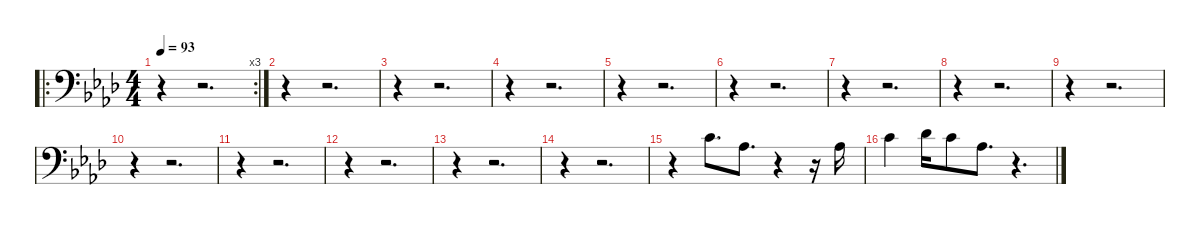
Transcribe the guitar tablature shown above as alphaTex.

\defaultSystemsLayout 4
\hideDynamics
\bracketExtendMode nobrackets
\singleTrackTrackNamePolicy hidden
\multiTrackTrackNamePolicy hidden
\firstSystemTrackNameMode fullname
\firstSystemTrackNameOrientation horizontal
\otherSystemsTrackNameOrientation horizontal
\track ("Vocals - hidden" "bn.") {instrument bassoon}
\staff {score}
\tuning (E4 C4 G3 C3 G2 C2)
\ro
\rc 3
\ts (4 4)
\beaming (8 2 2 2 2)
\tempo 93
\clef f4
\ks ab
r.4{dy f instrument bassoon} r.2{d} |
r.4 r.2{d} |
r.4 r.2{d} |
r.4 r.2{d} |
r.4 r.2{d} |
r.4 r.2{d} |
r.4 r.2{d} |
r.4 r.2{d} |
r.4 r.2{d} |
r.4 r.2{d} |
r.4 r.2{d} |
r.4 r.2{d} |
r.4 r.2{d} |
r.4 r.2{d} |
r.4 0.2{acc forcenatural}.8{d} 1.3{acc b}.8{d} r.4 r.16 1.3{acc b}.16 |
0.2{acc forcenatural}.4 1.2{acc b}.16 0.2{acc forcenatural}.8 1.3{acc b}.8{d} r.4{d}
